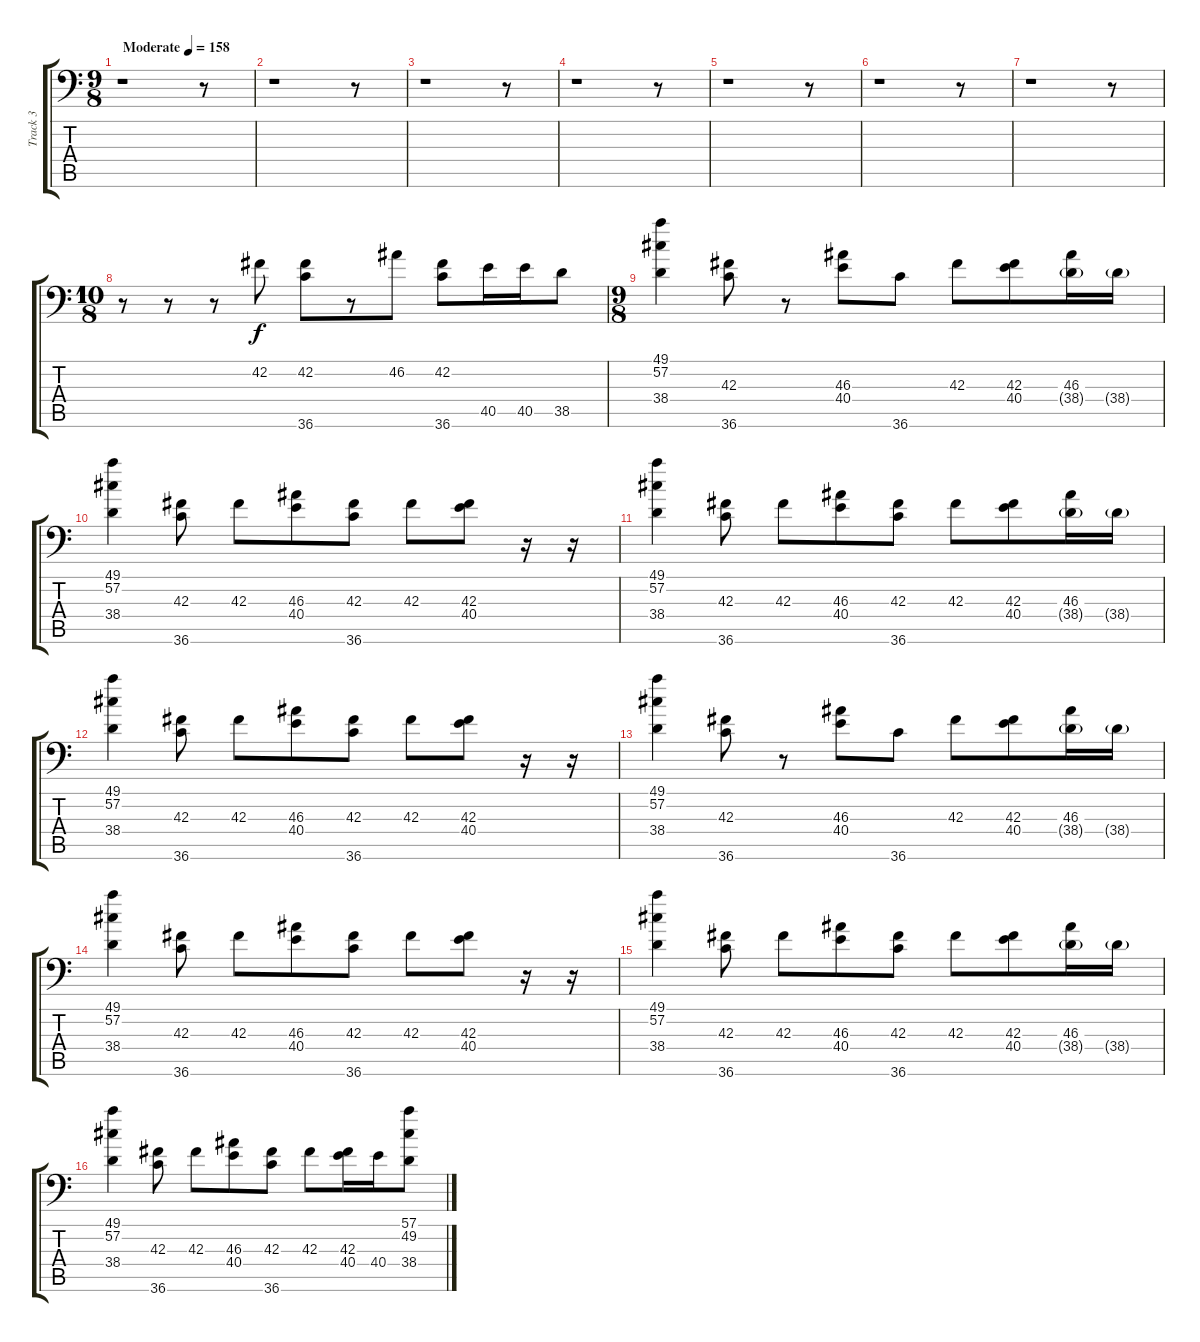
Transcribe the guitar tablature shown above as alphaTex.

\track ("Track 3" "Track 3") {instrument acousticgrandpiano}
\staff {score tabs}
\tuning (C-1 C-1 C-1 C-1 C-1 C-1) {hide}
\ts (9 8)
\tempo (158 "Moderate")
\clef f4
\ks c
r.1{dy f instrument acousticgrandpiano} r.8 |
r.1 r.8 |
r.1 r.8 |
r.1 r.8 |
r.1 r.8 |
r.1 r.8 |
r.1 r.8 |
\ts (10 8)
r.8 r.8 r.8 42.2.8 (42.2 36.6).8 r.8 46.2.8 (42.2 36.6).8 40.5.16 40.5.16 38.5.8 |
\ts (9 8)
(49.1 57.2 38.4).4 (42.3 36.6).8 r.8 (46.3 40.4).8 36.6.8 42.3.8 (42.3 40.4).8 (46.3 38.4{g}).16 38.4{g}.16 |
(49.1 57.2 38.4).4 (42.3 36.6).8 42.3.8 (46.3 40.4).8 (42.3 36.6).8 42.3.8 (42.3 40.4).8 r.16 r.16 |
(49.1 57.2 38.4).4 (42.3 36.6).8 42.3.8 (46.3 40.4).8 (42.3 36.6).8 42.3.8 (42.3 40.4).8 (46.3 38.4{g}).16 38.4{g}.16 |
(49.1 57.2 38.4).4 (42.3 36.6).8 42.3.8 (46.3 40.4).8 (42.3 36.6).8 42.3.8 (42.3 40.4).8 r.16 r.16 |
(49.1 57.2 38.4).4 (42.3 36.6).8 r.8 (46.3 40.4).8 36.6.8 42.3.8 (42.3 40.4).8 (46.3 38.4{g}).16 38.4{g}.16 |
(49.1 57.2 38.4).4 (42.3 36.6).8 42.3.8 (46.3 40.4).8 (42.3 36.6).8 42.3.8 (42.3 40.4).8 r.16 r.16 |
(49.1 57.2 38.4).4 (42.3 36.6).8 42.3.8 (46.3 40.4).8 (42.3 36.6).8 42.3.8 (42.3 40.4).8 (46.3 38.4{g}).16 38.4{g}.16 |
(49.1 57.2 38.4).4 (42.3 36.6).8 42.3.8 (46.3 40.4).8 (42.3 36.6).8 42.3.8 (42.3 40.4).16 40.4.16 (57.1 49.2 38.4).8
